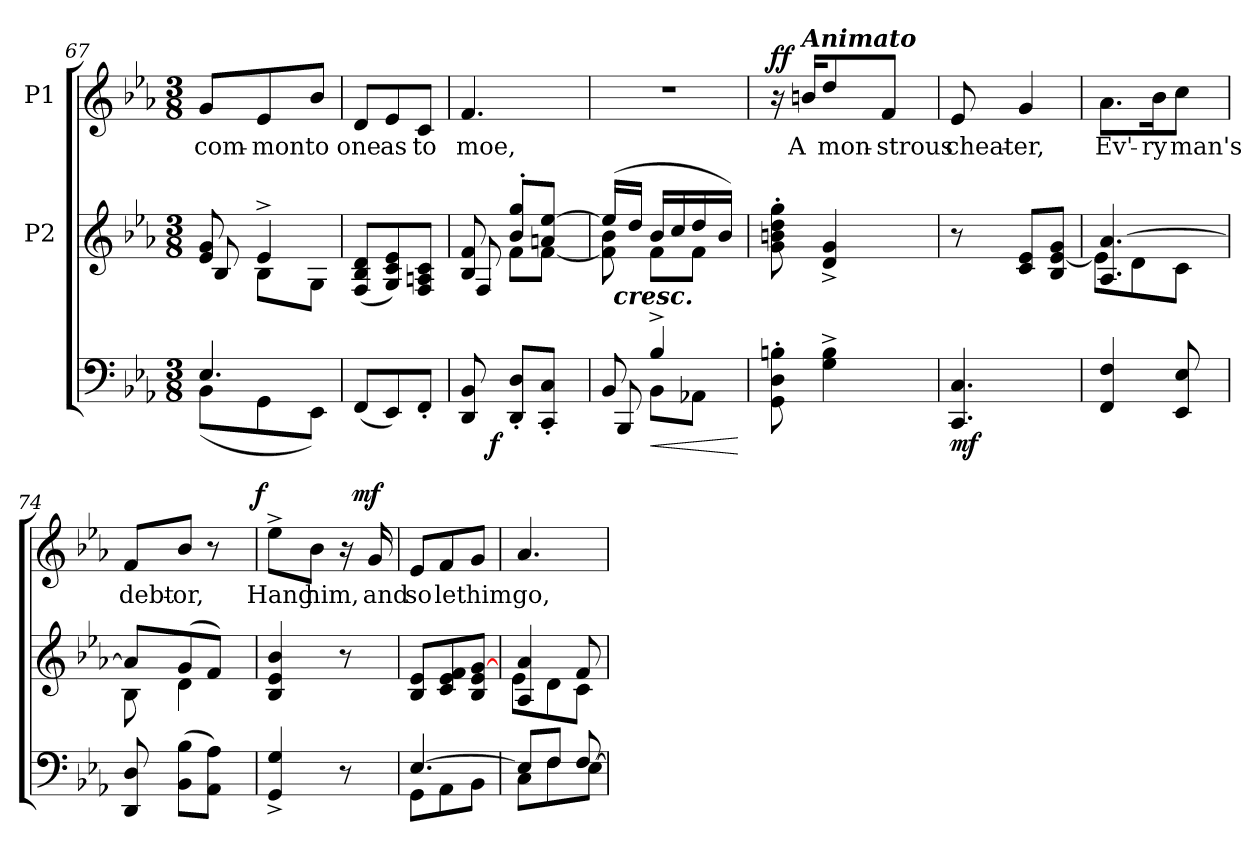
**kern	**dynam	**kern	**kern	**text	**dynam
*part3	*part3	*part2	*part1	*part1	*part1
*staff3	*staff3	*staff2	*staff1	*staff1	*staff1
*	*	*I"P2	*I"P1	*	*
*clefF4	*	*clefG2	*clefG2	*	*
*k[b-e-a-]	*	*k[b-e-a-]	*k[b-e-a-]	*	*
*E-:	*	*E-:	*E-:	*	*
*M3/8	*	*M3/8	*M3/8	*	*
=67	=67	=67	=67	=67	=67
*^	*	*^	*	*	*
!	!	!	!	!	!	!LO:LY:b:color=#000000	!
4.E-i/	(8BB-i\L	.	8e-i/ 8gi	8B-i/	8gi/L	com-	.
!	!	!	!	!	!	!LO:LY:b:color=#000000	!
.	8GGi\	.	4e-^i/	8B-i\L	8e-i/	-mon	.
!	!	!	!	!	!	!LO:LY:b:color=#000000	!
.	8EE-i\J)	.	.	8Gi\J	8b-i/J	to	.
*v	*v	*	*	*	*	*	*
*	*	*v	*v	*	*	*
!!LO:LB:g=z
=68	=68	=68	=68	=68	=68
*^	*	*^	*	*	*
!	!	!	!	!	!	!LO:LY:b:color=#000000	!
*v	*v	*	*	*	*	*	*
*	*	*v	*v	*	*	*
(8FFi/L	.	(8Fi/ 8B-i 8diL	8di/L	one	.
!	!	!	!	!LO:LY:b:color=#000000	!
8EE-i/)	.	8Gi/ 8ci 8e-i)	8e-i/	as	.
!	!	!	!	!LO:LY:b:color=#000000	!
8FF'i/J	.	8Fi/ 8Ani 8ciJ	8ci/J	to	.
=69	=69	=69	=69	=69	=69
*	*	*^	*	*	*
!	!	!	!	!	!LO:LY:b:color=#000000	!
*^	*	*	*	*	*	*
8DDi/ 8BB-i	16ryy	.	8B-i/ 8fi	8Fi/	4.fi/	moe,	.
.	128.ryy	.	.	.	.	.	.
.	4ryy	f	.	.	.	.	.
8DDi/' 8Di'L	.	.	8b-i/' 8ggi'L	8fi\L	.	.	.
8CCi/' 8Ci'J	.	.	8ani/ [8ee-iJ	[8fi\J	.	.	.
.	32ryy	.	.	.	.	.	.
.	64ryy	.	.	.	.	.	.
.	256ryy	.	.	.	.	.	.
=70	=70	=70	=70	=70	=70	=70	=70
!	!	!	!	!	!LO:N:vis=1	!	!
*	*^	*	*	*	*	*	*
8BB-i/	8BBB-i/	64.ryy	.	(16ee-i/LL]	8fi\] 8b-i	4.r	.	.
!	!	!LO:TX:a:Bi:t=cresc.	!	!	!	!	!	!
.	.	4ryy	.	.	.	.	.	.
.	.	.	.	16ddi/JJ	.	.	.	.
!	!	!	!LO:HP:b	!	!	!	!	!
4B-^i/	8BB-i\L	.	<	16b-i/LL	8fi\L	.	.	.
.	.	.	.	16cci/	.	.	.	.
.	8AA-Xi\J	.	.	16ddi/	8fi\J	.	.	.
.	.	16ryy	.	.	.	.	.	.
.	.	.	.	16b-i/JJ)	.	.	.	.
.	.	32ryy	.	.	.	.	.	.
.	.	128ryy	.	.	.	.	.	.
*	*	*	*	*v	*v	*	*	*
.	.	.	[	.	.	.	.
*v	*v	*v	*	*	*	*	*
=71	=71	=71	=71	=71	=71
8GGi\' 8Di' 8Bni'	.	8gi\' 8bni' 8ddi' 8ggi'	16r	.	ff
!	!	!	!LO:TX:a:Bi:t=Animato	!	!
!	!	!	!	!LO:LY:b:color=#000000	!
.	.	.	16bni/KL	A	.
!	!	!	!	!LO:LY:b:color=#000000	!
4Gi\^ 4Bi^	.	4di/^ 4gi^	8ddi/	mon-	.
!	!	!	!	!LO:LY:b:color=#000000	!
.	.	.	8fi/J	-strous	.
=72	=72	=72	=72	=72	=72
!	!	!	!	!LO:LY:b:color=#000000	!
4.CCi/ 4.Ci	mf	8r	8e-i/	cheat-	.
!	!	!	!	!LO:LY:b:color=#000000	!
.	.	8ci/ 8e-iL	4gi/	-er,	.
.	.	8B-i/ [8e-i 8giJ	.	.	.
!!LO:LB:g=z
=73	=73	=73	=73	=73	=73
*	*	*^	*	*	*
!	!	!	!	!	!LO:LY:b:color=#000000	!
4FFi/ 4Fi	.	4.A-i/ [4.a-i	8e-i\L]	8.a-i\L	Ev'-	.
.	.	.	8di\	.	.	.
!	!	!	!	!	!LO:LY:b:color=#000000	!
.	.	.	.	16b-i\K	-ry	.
!	!	!	!	!	!LO:LY:b:color=#000000	!
8EE-i/ 8E-i	.	.	8ci\J	8cci\J	man's	.
=74	=74	=74	=74	=74	=74	=74
!	!	!	!	!	!LO:LY:b:color=#000000	!
*	*	*	*	*^	*	*
8DDi/ 8Di	.	8a-i/L]	8B-i\	8fi/L	4ryy	debt-	.
!	!	!	!	!	!	!LO:LY:b:color=#000000	!
(8BB-i\ 8B-iL	.	(8gi/	4di\	8b-i/J	.	-or,	.
8AA-i\ 8A-iJ)	.	8fi/J)	.	8r	16ryy	.	.
.	.	.	.	.	32ryy	.	.
.	.	.	.	.	64ryy	.	.
.	.	.	.	.	128...ryy	.	.
.	.	.	.	.	1024ryy	.	f
*	*	*v	*v	*	*	*	*
=75	=75	=75	=75	=75	=75	=75
*	*	*^	*	*	*	*
!	!	!	!	!	!	!LO:LY:b:color=#000000	!
*	*	*v	*v	*	*	*	*
4GGi/^ 4Gi^	.	4B-i/ 4e-i 4b-i	8ee-^i\L	4ryy	Hang	.
!	!	!	!	!	!LO:LY:b:color=#000000	!
.	.	.	8b-i\J	.	him,	.
8r	.	8r	16r	64ryy	.	.
.	.	.	.	256..ryy	.	.
.	.	.	.	16ryy	.	mf
!	!	!	!	!	!LO:LY:b:color=#000000	!
.	.	.	16gi/	.	and	.
.	.	.	.	32ryy	.	.
.	.	.	.	128ryy	.	.
.	.	.	.	1024ryy	.	.
*	*	*	*v	*v	*	*
=76	=76	=76	=76	=76	=76
*^	*	*	*	*	*
*	*	*	*	*^	*	*
!	!	!	!	!	!	!LO:LY:b:color=#000000	!
*	*	*	*	*v	*v	*	*
[4.E-i/	8GGi\L	.	8B-i/ 8e-iL	8e-i/L	so	.
!	!	!	!	!	!LO:LY:b:color=#000000	!
.	8AA-i\	.	8ci/ 8e-i 8fi	8fi/	let	.
!	!	!	!	!	!LO:LY:b:color=#000000	!
.	8BB-i\J	.	8B-i/ 8e-i [8giJ	8gi/J	him	.
=77	=77	=77	=77	=77	=77	=77
*	*	*	*^	*	*	*
!	!	!	!	!	!	!LO:LY:b:color=#000000	!
8E-i/L]	8Ci\L	.	4A-i/ 4a-i	8e-i\L	4.a-i/	go,	.
8Fi/J	8Fi\	.	.	8di\	.	.	.
[8Fi/	8E-i\J	.	8fi/	8ci\J	.	.	.
*v	*v	*	*	*	*	*	*
*	*	*v	*v	*	*	*
=	=	=	=	=	=
*-	*-	*-	*-	*-	*-
